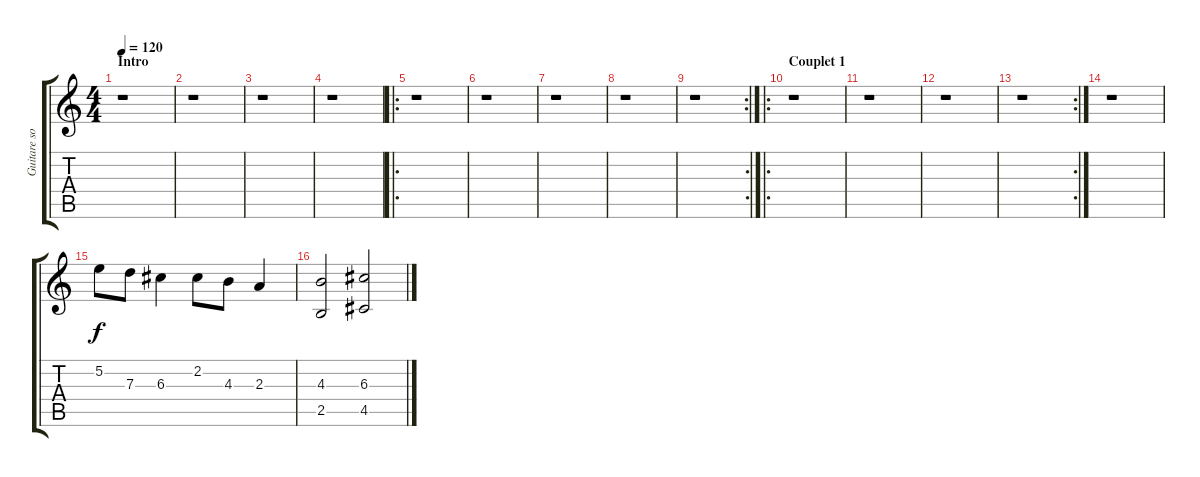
\track ("Guitare solo" "Guitare so") {instrument overdrivenguitar}
\staff {score tabs}
\tuning (E4 B3 G3 D3 A2 E2) {hide}
\ts (4 4)
\section ("" "Intro")
\tempo 120
\clef g2
\ks c
r.1{dy f instrument overdrivenguitar} |
r.1 |
r.1 |
r.1 |
\ro
r.1 |
r.1 |
r.1 |
r.1 |
\rc 2
r.1 |
\ro
\section ("" "Couplet 1")
r.1 |
r.1 |
r.1 |
\rc 2
r.1 |
r.1 |
5.2.8 7.3.8 6.3.4 2.2.8 4.3.8 2.3.4 |
(4.3 2.5).2 (6.3 4.5).2
